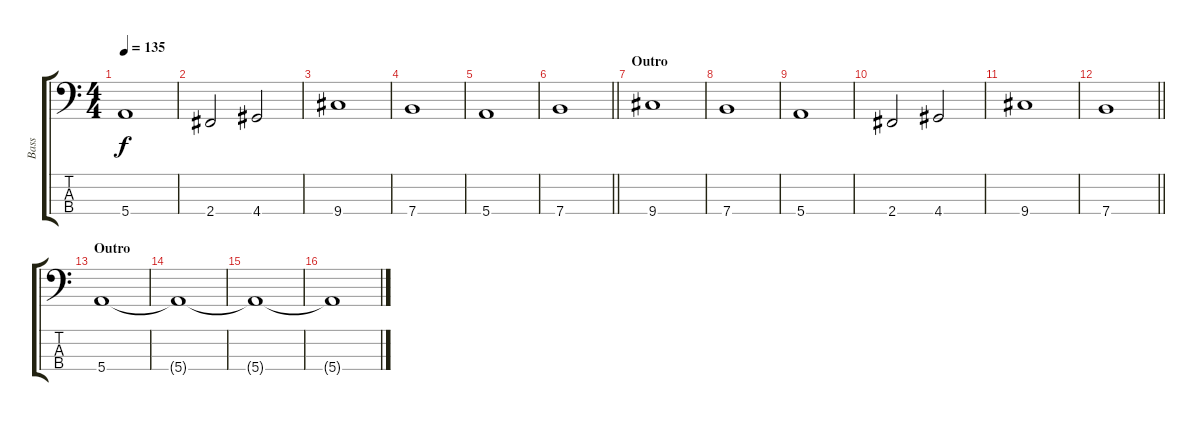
\track ("Bass" "Bass") {instrument electricbassfinger}
\staff {score tabs}
\tuning (G2 D2 A1 E1) {hide}
\ts (4 4)
\tempo 135
\clef f4
\ks c
5.4.1{dy f} |
2.4.2 4.4.2 |
9.4.1 |
7.4.1 |
5.4.1 |
\barLineRight lightlight
7.4.1 |
\section ("" "Outro")
9.4.1 |
7.4.1 |
5.4.1 |
2.4.2 4.4.2 |
9.4.1 |
\barLineRight lightlight
7.4.1 |
\section ("" "Outro")
5.4.1 |
5.4{t}.1 |
5.4{t}.1 |
5.4{t}.1
